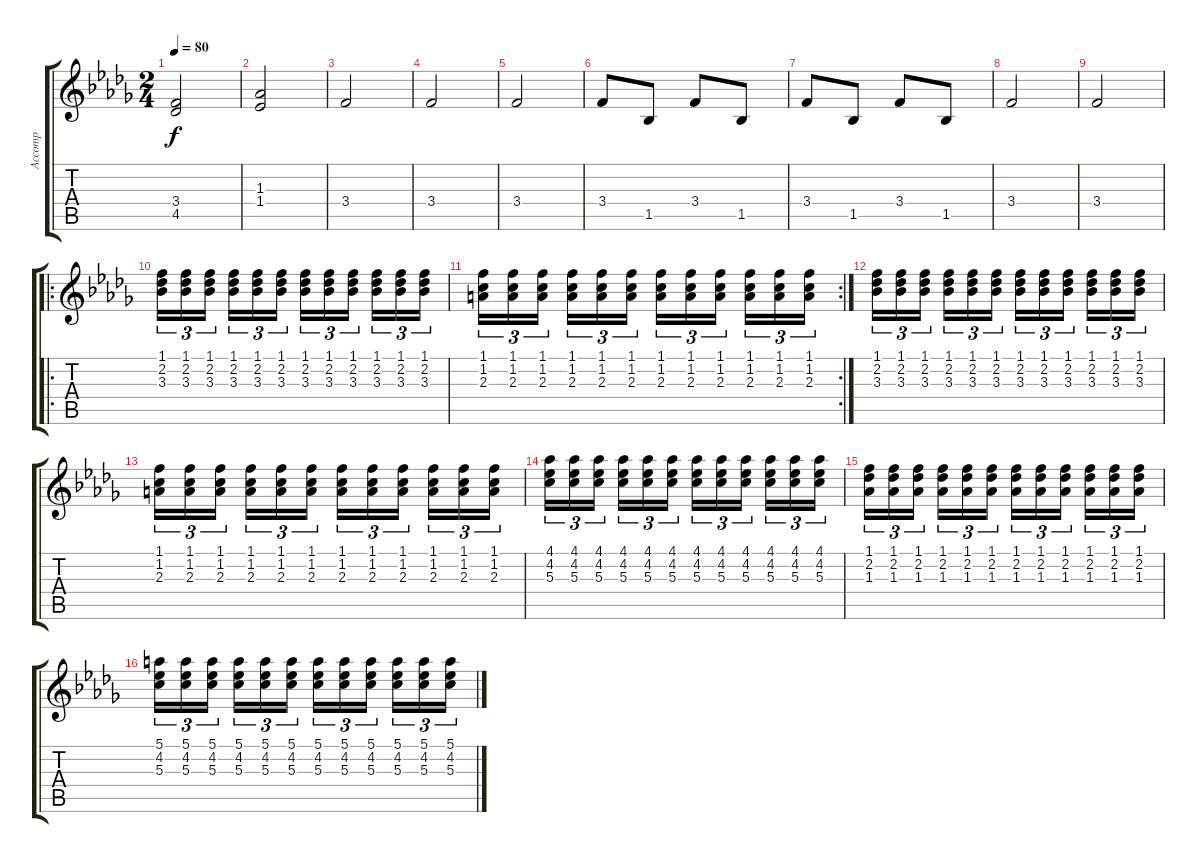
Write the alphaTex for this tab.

\track ("Accomp" "Accomp") {instrument acousticguitarnylon}
\staff {score tabs}
\tuning (E4 B3 G3 D3 A2 E2) {hide}
\ts (2 4)
\tempo 80
\clef g2
\ks db
(3.4 4.5).2{dy f instrument acousticguitarnylon} |
(1.3 1.4).2 |
3.4.2 |
3.4.2 |
3.4.2 |
3.4.8 1.5.8 3.4.8 1.5.8 |
3.4.8 1.5.8 3.4.8 1.5.8 |
3.4.2 |
3.4.2 |
\ro
(1.1 2.2 3.3).16{tu (3 2) volume 9} (1.1 2.2 3.3).16{tu (3 2)} (1.1 2.2 3.3).16{tu (3 2)} (1.1 2.2 3.3).16{tu (3 2)} (1.1 2.2 3.3).16{tu (3 2)} (1.1 2.2 3.3).16{tu (3 2)} (1.1 2.2 3.3).16{tu (3 2)} (1.1 2.2 3.3).16{tu (3 2)} (1.1 2.2 3.3).16{tu (3 2)} (1.1 2.2 3.3).16{tu (3 2)} (1.1 2.2 3.3).16{tu (3 2)} (1.1 2.2 3.3).16{tu (3 2)} |
\rc 2
(1.1 1.2 2.3).16{tu (3 2)} (1.1 1.2 2.3).16{tu (3 2)} (1.1 1.2 2.3).16{tu (3 2)} (1.1 1.2 2.3).16{tu (3 2)} (1.1 1.2 2.3).16{tu (3 2)} (1.1 1.2 2.3).16{tu (3 2)} (1.1 1.2 2.3).16{tu (3 2)} (1.1 1.2 2.3).16{tu (3 2)} (1.1 1.2 2.3).16{tu (3 2)} (1.1 1.2 2.3).16{tu (3 2)} (1.1 1.2 2.3).16{tu (3 2)} (1.1 1.2 2.3).16{tu (3 2)} |
(1.1 2.2 3.3).16{tu (3 2)} (1.1 2.2 3.3).16{tu (3 2)} (1.1 2.2 3.3).16{tu (3 2)} (1.1 2.2 3.3).16{tu (3 2)} (1.1 2.2 3.3).16{tu (3 2)} (1.1 2.2 3.3).16{tu (3 2)} (1.1 2.2 3.3).16{tu (3 2)} (1.1 2.2 3.3).16{tu (3 2)} (1.1 2.2 3.3).16{tu (3 2)} (1.1 2.2 3.3).16{tu (3 2)} (1.1 2.2 3.3).16{tu (3 2)} (1.1 2.2 3.3).16{tu (3 2)} |
(1.1 1.2 2.3).16{tu (3 2)} (1.1 1.2 2.3).16{tu (3 2)} (1.1 1.2 2.3).16{tu (3 2)} (1.1 1.2 2.3).16{tu (3 2)} (1.1 1.2 2.3).16{tu (3 2)} (1.1 1.2 2.3).16{tu (3 2)} (1.1 1.2 2.3).16{tu (3 2)} (1.1 1.2 2.3).16{tu (3 2)} (1.1 1.2 2.3).16{tu (3 2)} (1.1 1.2 2.3).16{tu (3 2)} (1.1 1.2 2.3).16{tu (3 2)} (1.1 1.2 2.3).16{tu (3 2)} |
(4.1 4.2 5.3).16{tu (3 2)} (4.1 4.2 5.3).16{tu (3 2)} (4.1 4.2 5.3).16{tu (3 2)} (4.1 4.2 5.3).16{tu (3 2)} (4.1 4.2 5.3).16{tu (3 2)} (4.1 4.2 5.3).16{tu (3 2)} (4.1 4.2 5.3).16{tu (3 2)} (4.1 4.2 5.3).16{tu (3 2)} (4.1 4.2 5.3).16{tu (3 2)} (4.1 4.2 5.3).16{tu (3 2)} (4.1 4.2 5.3).16{tu (3 2)} (4.1 4.2 5.3).16{tu (3 2)} |
(1.1 2.2 1.3).16{tu (3 2)} (1.1 2.2 1.3).16{tu (3 2)} (1.1 2.2 1.3).16{tu (3 2)} (1.1 2.2 1.3).16{tu (3 2)} (1.1 2.2 1.3).16{tu (3 2)} (1.1 2.2 1.3).16{tu (3 2)} (1.1 2.2 1.3).16{tu (3 2)} (1.1 2.2 1.3).16{tu (3 2)} (1.1 2.2 1.3).16{tu (3 2)} (1.1 2.2 1.3).16{tu (3 2)} (1.1 2.2 1.3).16{tu (3 2)} (1.1 2.2 1.3).16{tu (3 2)} |
(5.1 4.2 5.3).16{tu (3 2)} (5.1 4.2 5.3).16{tu (3 2)} (5.1 4.2 5.3).16{tu (3 2)} (5.1 4.2 5.3).16{tu (3 2)} (5.1 4.2 5.3).16{tu (3 2)} (5.1 4.2 5.3).16{tu (3 2)} (5.1 4.2 5.3).16{tu (3 2)} (5.1 4.2 5.3).16{tu (3 2)} (5.1 4.2 5.3).16{tu (3 2)} (5.1 4.2 5.3).16{tu (3 2)} (5.1 4.2 5.3).16{tu (3 2)} (5.1 4.2 5.3).16{tu (3 2)}
